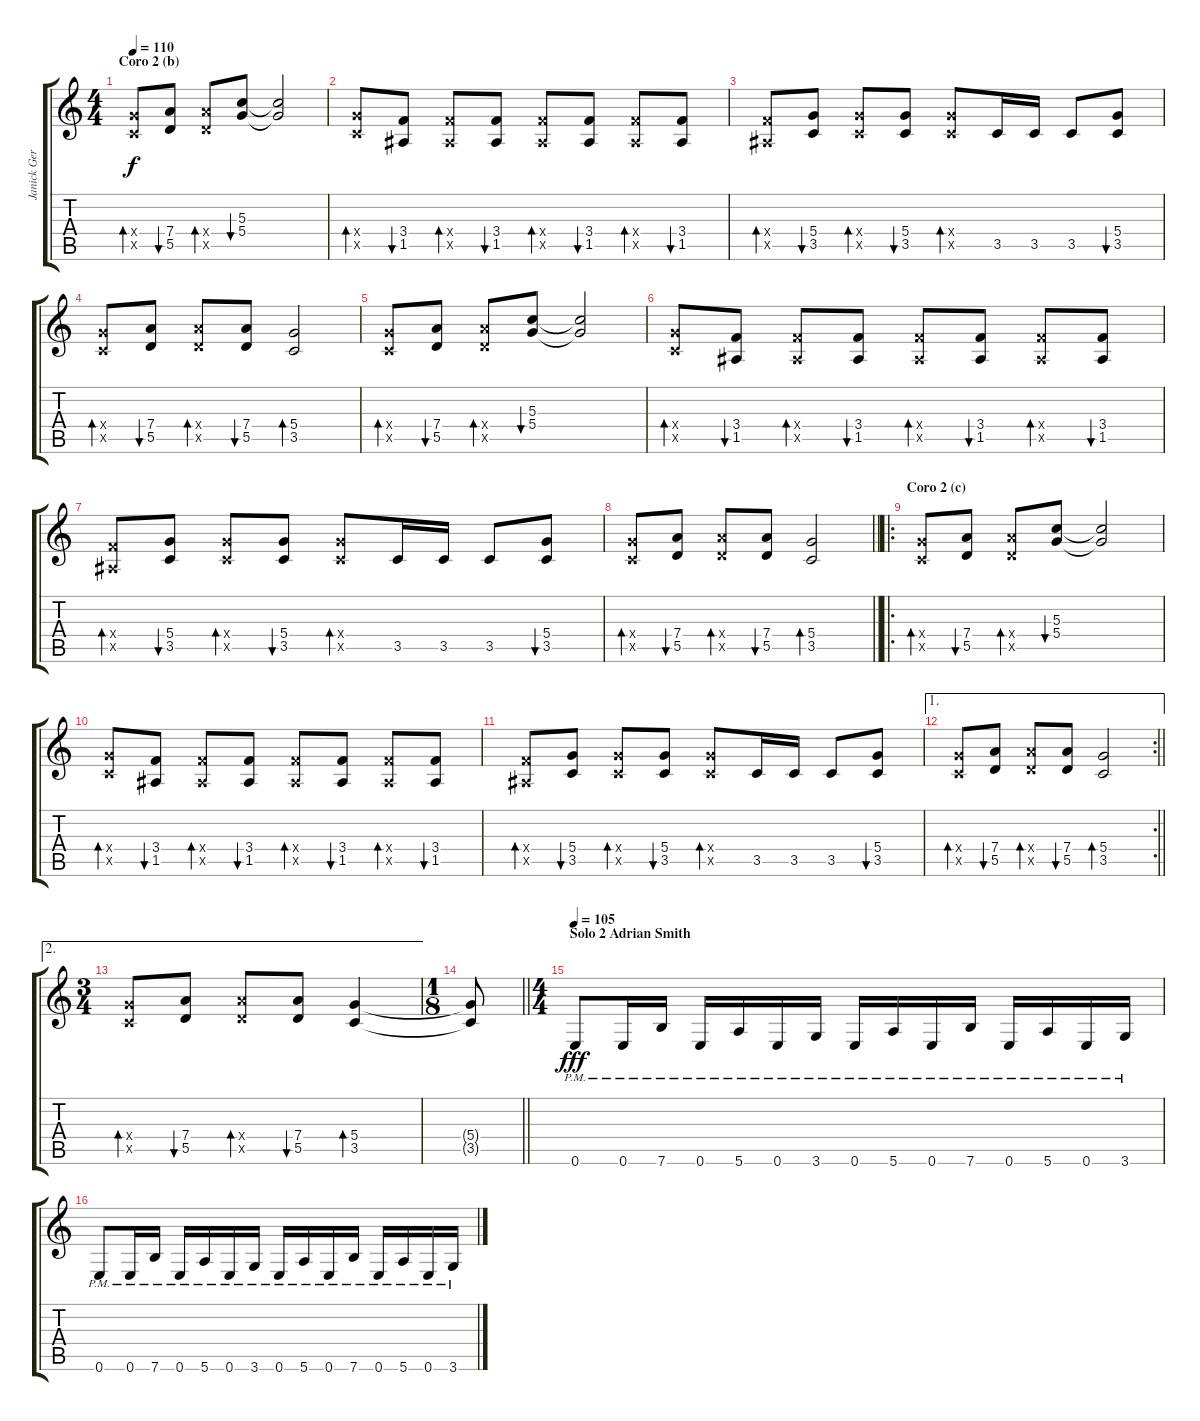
\track ("Janick Gers" "Janick Ger") {instrument distortionguitar}
\staff {score tabs}
\tuning (E4 B3 G3 D3 A2 E2) {hide}
\ts (4 4)
\section ("" "Coro 2 (b)")
\tempo 110
\clef g2
\ks c
(5.4{x} 3.5{x}).8{bd 30 dy f} (7.4 5.5).8{bu 30} (7.4{x} 5.5{x}).8{bd 30} (5.3 5.4).8{bu 30} (5.3{t} 5.4{t}).2 |
(5.4{x} 3.5{x}).8{bd 30} (3.4 1.5).8{bu 30} (3.4{x} 1.5{x}).8{bd 30} (3.4 1.5).8{bu 30} (3.4{x} 1.5{x}).8{bd 30} (3.4 1.5).8{bu 30} (3.4{x} 1.5{x}).8{bd 30} (3.4 1.5).8{bu 30} |
(3.4{x} 1.5{x}).8{bd 30} (5.4 3.5).8{bu 30} (5.4{x} 3.5{x}).8{bd 30} (5.4 3.5).8{bu 30} (5.4{x} 3.5{x}).8{bd 30} 3.5.16 3.5.16 3.5.8 (5.4 3.5).8{bu 30} |
(5.4{x} 3.5{x}).8{bd 30} (7.4 5.5).8{bu 30} (7.4{x} 5.5{x}).8{bd 30} (7.4 5.5).8{bu 30} (5.4 3.5).2{bd 30} |
(5.4{x} 3.5{x}).8{bd 30} (7.4 5.5).8{bu 30} (7.4{x} 5.5{x}).8{bd 30} (5.3 5.4).8{bu 30} (5.3{t} 5.4{t}).2 |
(5.4{x} 3.5{x}).8{bd 30} (3.4 1.5).8{bu 30} (3.4{x} 1.5{x}).8{bd 30} (3.4 1.5).8{bu 30} (3.4{x} 1.5{x}).8{bd 30} (3.4 1.5).8{bu 30} (3.4{x} 1.5{x}).8{bd 30} (3.4 1.5).8{bu 30} |
(3.4{x} 1.5{x}).8{bd 30} (5.4 3.5).8{bu 30} (5.4{x} 3.5{x}).8{bd 30} (5.4 3.5).8{bu 30} (5.4{x} 3.5{x}).8{bd 30} 3.5.16 3.5.16 3.5.8 (5.4 3.5).8{bu 30} |
\barLineRight lightlight
(5.4{x} 3.5{x}).8{bd 30} (7.4 5.5).8{bu 30} (7.4{x} 5.5{x}).8{bd 30} (7.4 5.5).8{bu 30} (5.4 3.5).2{bd 30} |
\ro
\section ("" "Coro 2 (c)")
(5.4{x} 3.5{x}).8{bd 30} (7.4 5.5).8{bu 30} (7.4{x} 5.5{x}).8{bd 30} (5.3 5.4).8{bu 30} (5.3{t} 5.4{t}).2 |
(5.4{x} 3.5{x}).8{bd 30} (3.4 1.5).8{bu 30} (3.4{x} 1.5{x}).8{bd 30} (3.4 1.5).8{bu 30} (3.4{x} 1.5{x}).8{bd 30} (3.4 1.5).8{bu 30} (3.4{x} 1.5{x}).8{bd 30} (3.4 1.5).8{bu 30} |
(3.4{x} 1.5{x}).8{bd 30} (5.4 3.5).8{bu 30} (5.4{x} 3.5{x}).8{bd 30} (5.4 3.5).8{bu 30} (5.4{x} 3.5{x}).8{bd 30} 3.5.16 3.5.16 3.5.8 (5.4 3.5).8{bu 30} |
\ae 1
\rc 2
\barLineRight lightlight
(5.4{x} 3.5{x}).8{bd 30} (7.4 5.5).8{bu 30} (7.4{x} 5.5{x}).8{bd 30} (7.4 5.5).8{bu 30} (5.4 3.5).2{bd 30} |
\ae 2
\ts (3 4)
(5.4{x} 3.5{x}).8{bd 30} (7.4 5.5).8{bu 30} (7.4{x} 5.5{x}).8{bd 30} (7.4 5.5).8{bu 30} (5.4 3.5).4{bd 30} |
\ts (1 8)
\barLineRight lightlight
(5.4{t} 3.5{t}).8 |
\ts (4 4)
\section ("" "Solo 2 Adrian Smith")
\tempo 105
0.6{pm}.8{dy fff} 0.6{pm}.16 7.6{pm}.16 0.6{pm}.16 5.6{pm}.16 0.6{pm}.16 3.6{pm}.16 0.6{pm}.16 5.6{pm}.16 0.6{pm}.16 7.6{pm}.16 0.6{pm}.16 5.6{pm}.16 0.6{pm}.16 3.6{pm}.16 |
0.6{pm}.8 0.6{pm}.16 7.6{pm}.16 0.6{pm}.16 5.6{pm}.16 0.6{pm}.16 3.6{pm}.16 0.6{pm}.16 5.6{pm}.16 0.6{pm}.16 7.6{pm}.16 0.6{pm}.16 5.6{pm}.16 0.6{pm}.16 3.6{pm}.16
